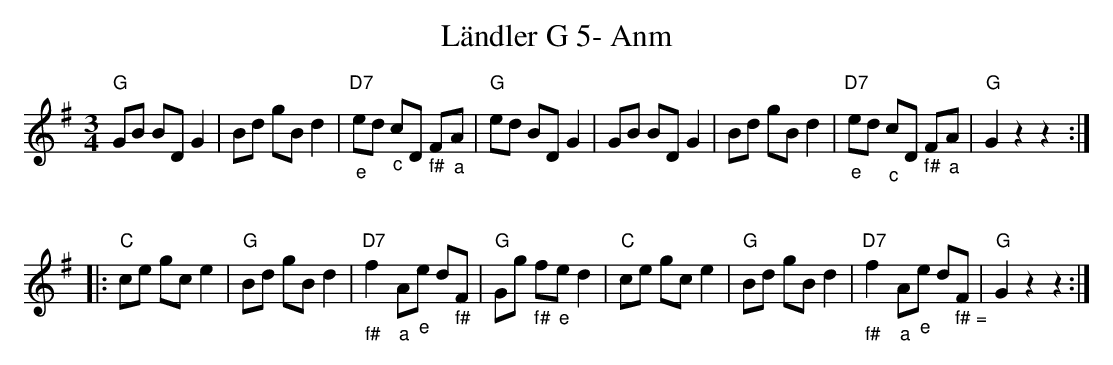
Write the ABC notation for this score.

X:1
T:Ländler G 5- Anm
M:3/4
L:1/8
K:Gmaj %%MIDI gchordon
"G"GB BD G2 | Bd gB d2 | "D7""_e"ed "_c"cD "_f#"F"_a"A | "G"ed BD G2 |\
GB BD G2 | Bd gB d2 | "D7""_e"ed "_c"cD "_f#"F"_a"A | "G"G2z2z2 ::
"""" "C"ce gc e2 | "G"Bd gB d2 | "D7""_f#"f2 "_a"A"_e"e d"_f#"F | "G"Gg "_f#"f"_e"e d2 |\
"C"ce gc e2 | "G"Bd gB d2 | "D7""_f#"f2 "_a"A"_e"e d"_ f# ="F | "G"G2z2z2 :|
